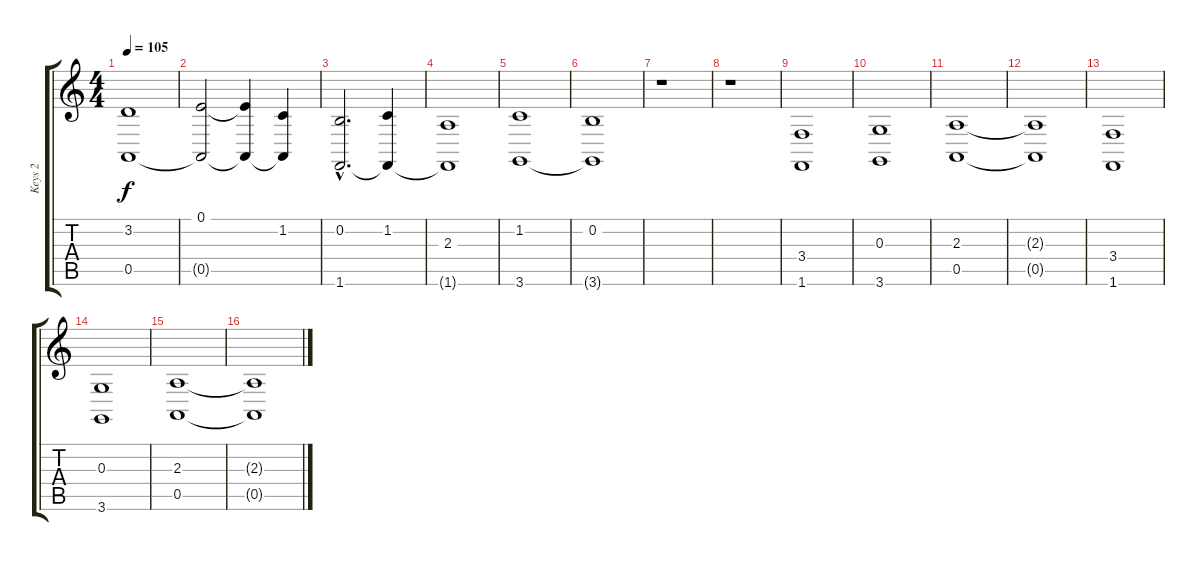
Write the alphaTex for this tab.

\track ("Keys 2" "Keys 2") {instrument stringensemble2}
\staff {score tabs}
\tuning (E4 B3 G3 D3 A2 E2) {hide}
\ts (4 4)
\tempo 105
\clef g2
\ks c
(3.2 0.5{t}).1{dy f} |
(0.1 0.5{t}).2 (0.1{t} 0.5{t}).4 (1.2 0.5{t}).4 |
(0.2{hac} 1.6{hac}).2{d} (1.2 1.6{t}).4 |
(2.3 1.6{t}).1 |
(1.2 3.6).1 |
(0.2 3.6{t}).1 |
r.1 |
r.1 |
(3.4 1.6).1 |
(0.3 3.6).1 |
(2.3 0.5).1 |
(2.3{t} 0.5{t}).1 |
(3.4 1.6).1 |
(0.3 3.6).1 |
(2.3 0.5).1 |
(2.3{t} 0.5{t}).1
